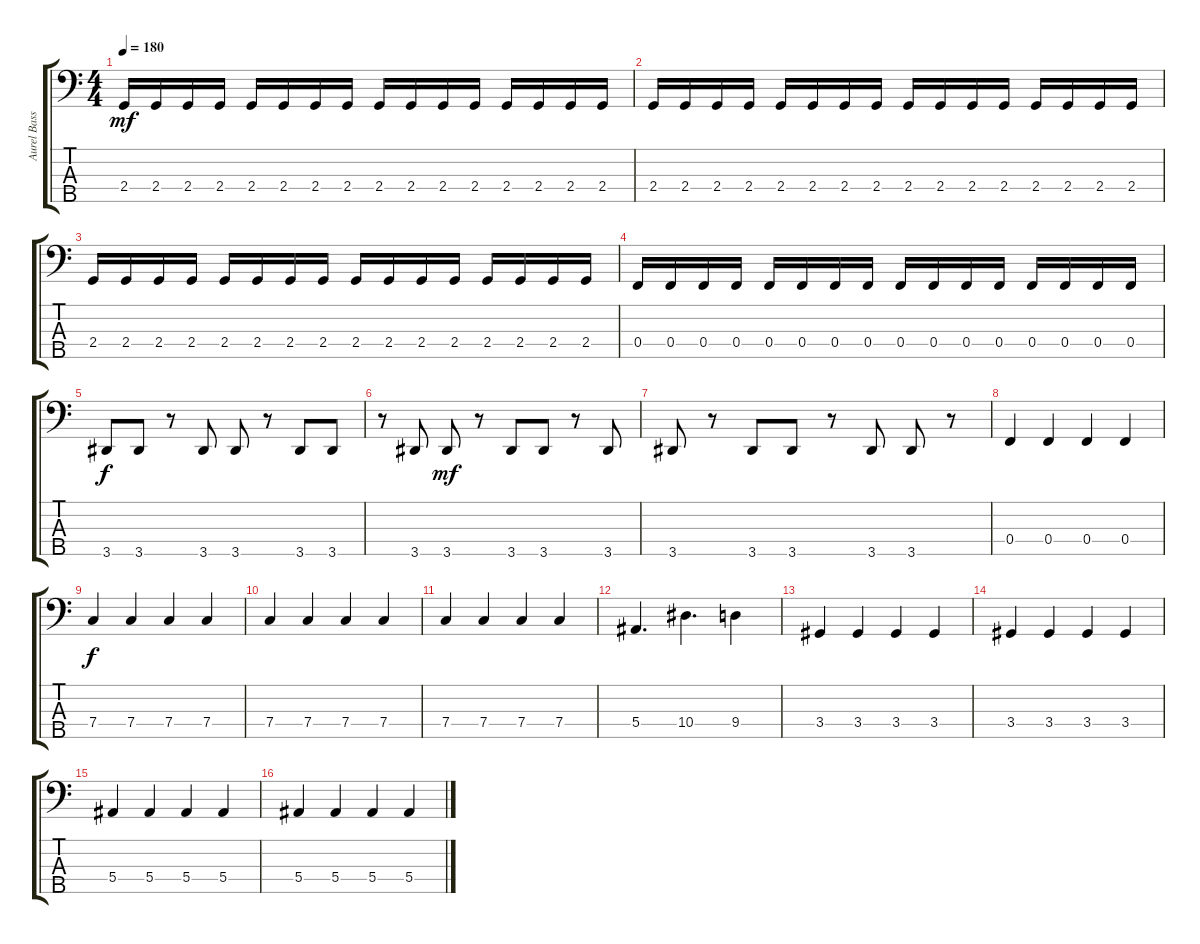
\track ("Aurel Bass" "Aurel Bass") {instrument electricbassfinger}
\staff {score tabs}
\tuning (Ab2 Eb2 Bb1 F1 C1) {hide}
\ts (4 4)
\tempo 180
\clef f4
\ks c
2.4.16{dy mf} 2.4.16 2.4.16 2.4.16 2.4.16 2.4.16 2.4.16 2.4.16 2.4.16 2.4.16 2.4.16 2.4.16 2.4.16 2.4.16 2.4.16 2.4.16 |
2.4.16 2.4.16 2.4.16 2.4.16 2.4.16 2.4.16 2.4.16 2.4.16 2.4.16 2.4.16 2.4.16 2.4.16 2.4.16 2.4.16 2.4.16 2.4.16 |
2.4.16 2.4.16 2.4.16 2.4.16 2.4.16 2.4.16 2.4.16 2.4.16 2.4.16 2.4.16 2.4.16 2.4.16 2.4.16 2.4.16 2.4.16 2.4.16 |
0.4.16 0.4.16 0.4.16 0.4.16 0.4.16 0.4.16 0.4.16 0.4.16 0.4.16 0.4.16 0.4.16 0.4.16 0.4.16 0.4.16 0.4.16 0.4.16 |
3.5.8{dy f} 3.5.8 r.8 3.5.8 3.5.8 r.8 3.5.8 3.5.8 |
r.8 3.5.8 3.5.8{dy mf} r.8 3.5.8 3.5.8 r.8 3.5.8 |
3.5.8 r.8 3.5.8 3.5.8 r.8 3.5.8 3.5.8 r.8 |
0.4.4 0.4.4 0.4.4 0.4.4 |
7.4.4{dy f} 7.4.4 7.4.4 7.4.4 |
7.4.4 7.4.4 7.4.4 7.4.4 |
7.4.4 7.4.4 7.4.4 7.4.4 |
5.4.4{d} 10.4.4{d} 9.4.4 |
3.4.4 3.4.4 3.4.4 3.4.4 |
3.4.4 3.4.4 3.4.4 3.4.4 |
5.4.4 5.4.4 5.4.4 5.4.4 |
5.4.4 5.4.4 5.4.4 5.4.4
